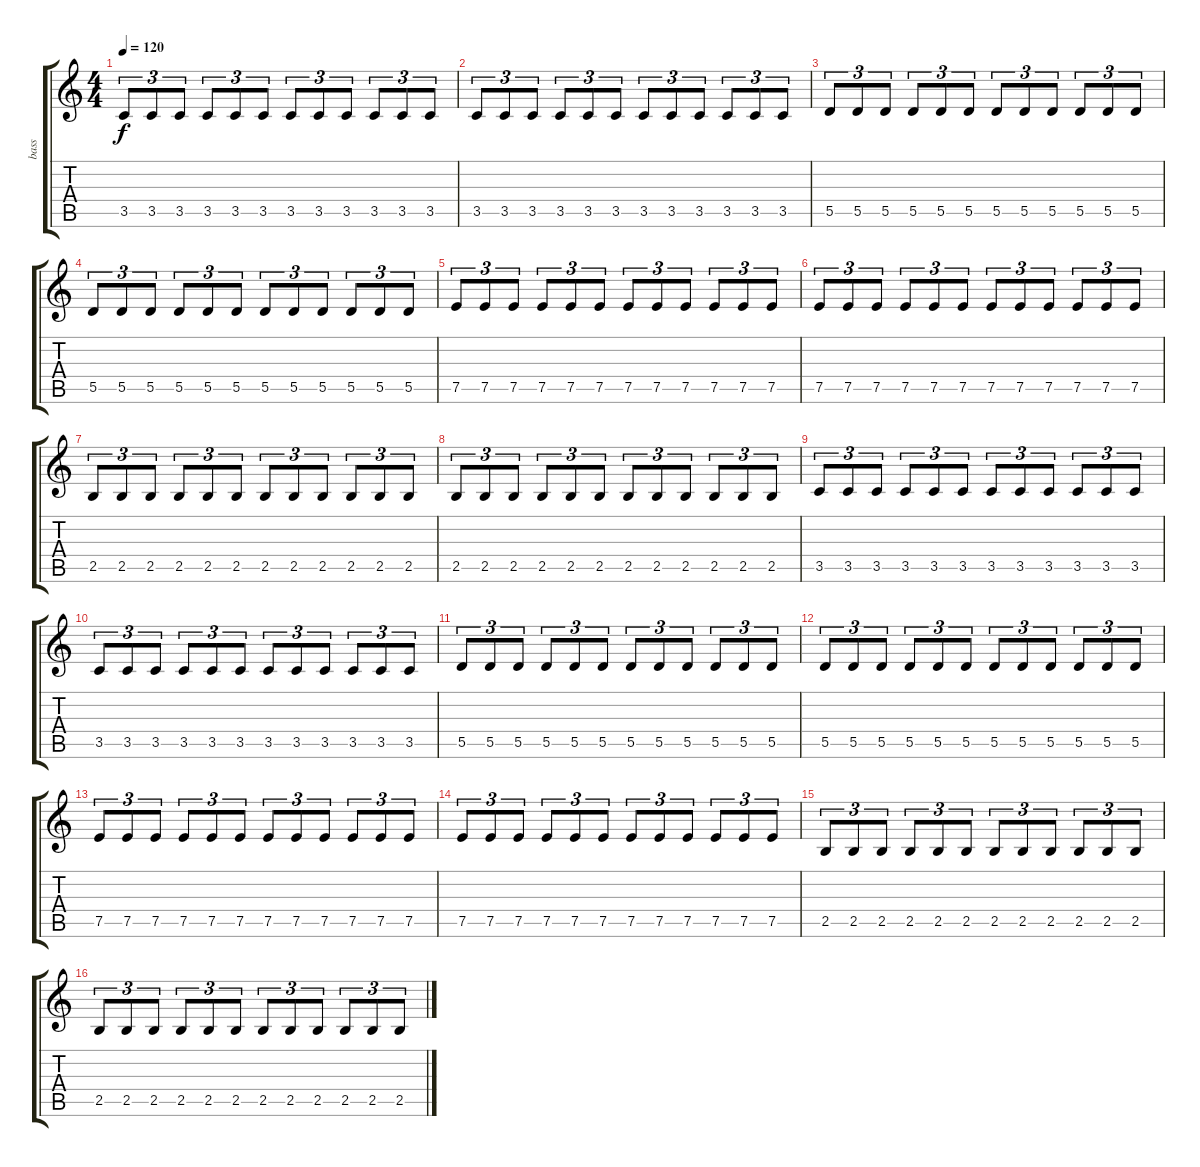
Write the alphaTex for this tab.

\track ("bass" "bass") {instrument acousticbass}
\staff {score tabs}
\tuning (E4 B3 G3 D3 A2 E2) {hide}
\ts (4 4)
\tempo 120
\clef g2
\ks c
3.5.8{tu (3 2) dy f} 3.5.8{tu (3 2)} 3.5.8{tu (3 2)} 3.5.8{tu (3 2)} 3.5.8{tu (3 2)} 3.5.8{tu (3 2)} 3.5.8{tu (3 2)} 3.5.8{tu (3 2)} 3.5.8{tu (3 2)} 3.5.8{tu (3 2)} 3.5.8{tu (3 2)} 3.5.8{tu (3 2)} |
3.5.8{tu (3 2)} 3.5.8{tu (3 2)} 3.5.8{tu (3 2)} 3.5.8{tu (3 2)} 3.5.8{tu (3 2)} 3.5.8{tu (3 2)} 3.5.8{tu (3 2)} 3.5.8{tu (3 2)} 3.5.8{tu (3 2)} 3.5.8{tu (3 2)} 3.5.8{tu (3 2)} 3.5.8{tu (3 2)} |
5.5.8{tu (3 2)} 5.5.8{tu (3 2)} 5.5.8{tu (3 2)} 5.5.8{tu (3 2)} 5.5.8{tu (3 2)} 5.5.8{tu (3 2)} 5.5.8{tu (3 2)} 5.5.8{tu (3 2)} 5.5.8{tu (3 2)} 5.5.8{tu (3 2)} 5.5.8{tu (3 2)} 5.5.8{tu (3 2)} |
5.5.8{tu (3 2)} 5.5.8{tu (3 2)} 5.5.8{tu (3 2)} 5.5.8{tu (3 2)} 5.5.8{tu (3 2)} 5.5.8{tu (3 2)} 5.5.8{tu (3 2)} 5.5.8{tu (3 2)} 5.5.8{tu (3 2)} 5.5.8{tu (3 2)} 5.5.8{tu (3 2)} 5.5.8{tu (3 2)} |
7.5.8{tu (3 2)} 7.5.8{tu (3 2)} 7.5.8{tu (3 2)} 7.5.8{tu (3 2)} 7.5.8{tu (3 2)} 7.5.8{tu (3 2)} 7.5.8{tu (3 2)} 7.5.8{tu (3 2)} 7.5.8{tu (3 2)} 7.5.8{tu (3 2)} 7.5.8{tu (3 2)} 7.5.8{tu (3 2)} |
7.5.8{tu (3 2)} 7.5.8{tu (3 2)} 7.5.8{tu (3 2)} 7.5.8{tu (3 2)} 7.5.8{tu (3 2)} 7.5.8{tu (3 2)} 7.5.8{tu (3 2)} 7.5.8{tu (3 2)} 7.5.8{tu (3 2)} 7.5.8{tu (3 2)} 7.5.8{tu (3 2)} 7.5.8{tu (3 2)} |
2.5.8{tu (3 2)} 2.5.8{tu (3 2)} 2.5.8{tu (3 2)} 2.5.8{tu (3 2)} 2.5.8{tu (3 2)} 2.5.8{tu (3 2)} 2.5.8{tu (3 2)} 2.5.8{tu (3 2)} 2.5.8{tu (3 2)} 2.5.8{tu (3 2)} 2.5.8{tu (3 2)} 2.5.8{tu (3 2)} |
2.5.8{tu (3 2)} 2.5.8{tu (3 2)} 2.5.8{tu (3 2)} 2.5.8{tu (3 2)} 2.5.8{tu (3 2)} 2.5.8{tu (3 2)} 2.5.8{tu (3 2)} 2.5.8{tu (3 2)} 2.5.8{tu (3 2)} 2.5.8{tu (3 2)} 2.5.8{tu (3 2)} 2.5.8{tu (3 2)} |
3.5.8{tu (3 2)} 3.5.8{tu (3 2)} 3.5.8{tu (3 2)} 3.5.8{tu (3 2)} 3.5.8{tu (3 2)} 3.5.8{tu (3 2)} 3.5.8{tu (3 2)} 3.5.8{tu (3 2)} 3.5.8{tu (3 2)} 3.5.8{tu (3 2)} 3.5.8{tu (3 2)} 3.5.8{tu (3 2)} |
3.5.8{tu (3 2)} 3.5.8{tu (3 2)} 3.5.8{tu (3 2)} 3.5.8{tu (3 2)} 3.5.8{tu (3 2)} 3.5.8{tu (3 2)} 3.5.8{tu (3 2)} 3.5.8{tu (3 2)} 3.5.8{tu (3 2)} 3.5.8{tu (3 2)} 3.5.8{tu (3 2)} 3.5.8{tu (3 2)} |
5.5.8{tu (3 2)} 5.5.8{tu (3 2)} 5.5.8{tu (3 2)} 5.5.8{tu (3 2)} 5.5.8{tu (3 2)} 5.5.8{tu (3 2)} 5.5.8{tu (3 2)} 5.5.8{tu (3 2)} 5.5.8{tu (3 2)} 5.5.8{tu (3 2)} 5.5.8{tu (3 2)} 5.5.8{tu (3 2)} |
5.5.8{tu (3 2)} 5.5.8{tu (3 2)} 5.5.8{tu (3 2)} 5.5.8{tu (3 2)} 5.5.8{tu (3 2)} 5.5.8{tu (3 2)} 5.5.8{tu (3 2)} 5.5.8{tu (3 2)} 5.5.8{tu (3 2)} 5.5.8{tu (3 2)} 5.5.8{tu (3 2)} 5.5.8{tu (3 2)} |
7.5.8{tu (3 2)} 7.5.8{tu (3 2)} 7.5.8{tu (3 2)} 7.5.8{tu (3 2)} 7.5.8{tu (3 2)} 7.5.8{tu (3 2)} 7.5.8{tu (3 2)} 7.5.8{tu (3 2)} 7.5.8{tu (3 2)} 7.5.8{tu (3 2)} 7.5.8{tu (3 2)} 7.5.8{tu (3 2)} |
7.5.8{tu (3 2)} 7.5.8{tu (3 2)} 7.5.8{tu (3 2)} 7.5.8{tu (3 2)} 7.5.8{tu (3 2)} 7.5.8{tu (3 2)} 7.5.8{tu (3 2)} 7.5.8{tu (3 2)} 7.5.8{tu (3 2)} 7.5.8{tu (3 2)} 7.5.8{tu (3 2)} 7.5.8{tu (3 2)} |
2.5.8{tu (3 2)} 2.5.8{tu (3 2)} 2.5.8{tu (3 2)} 2.5.8{tu (3 2)} 2.5.8{tu (3 2)} 2.5.8{tu (3 2)} 2.5.8{tu (3 2)} 2.5.8{tu (3 2)} 2.5.8{tu (3 2)} 2.5.8{tu (3 2)} 2.5.8{tu (3 2)} 2.5.8{tu (3 2)} |
2.5.8{tu (3 2)} 2.5.8{tu (3 2)} 2.5.8{tu (3 2)} 2.5.8{tu (3 2)} 2.5.8{tu (3 2)} 2.5.8{tu (3 2)} 2.5.8{tu (3 2)} 2.5.8{tu (3 2)} 2.5.8{tu (3 2)} 2.5.8{tu (3 2)} 2.5.8{tu (3 2)} 2.5.8{tu (3 2)}
